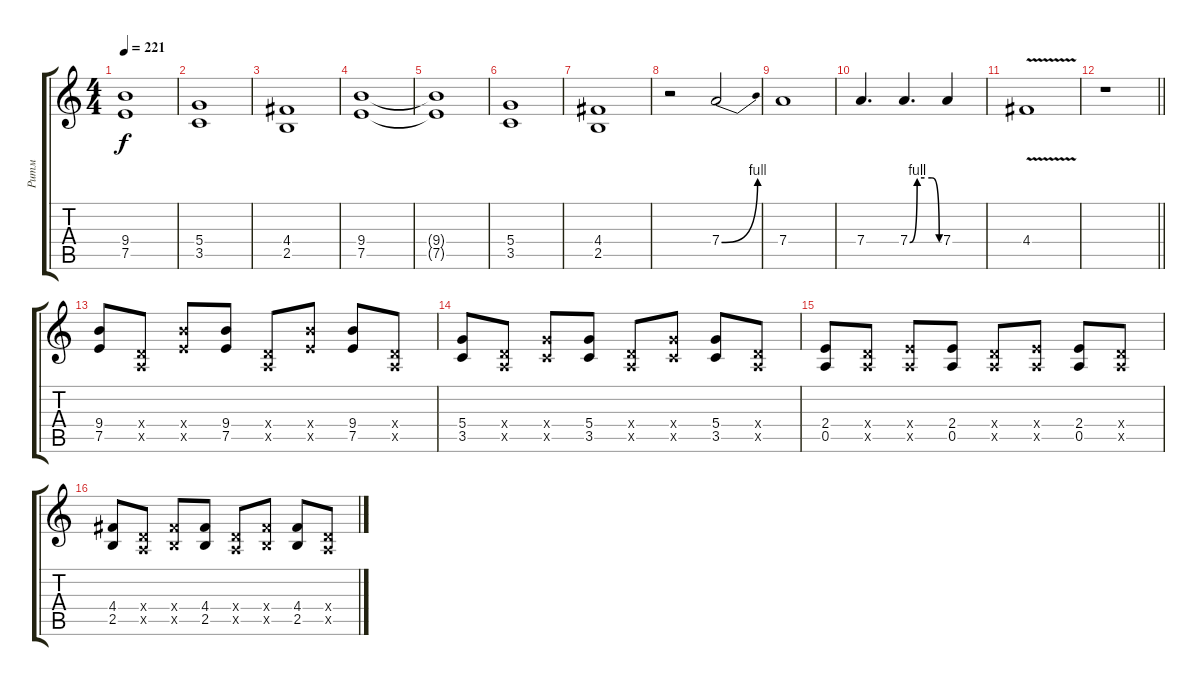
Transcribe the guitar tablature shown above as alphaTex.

\track ("Ритм" "Ритм") {instrument distortionguitar}
\staff {score tabs}
\tuning (E4 B3 G3 D3 A2 E2) {hide}
\ts (4 4)
\tempo 221
\clef g2
\ks c
(9.4{t} 7.5{t}).1{dy f} |
(5.4 3.5).1 |
(4.4 2.5).1 |
(9.4 7.5).1 |
(9.4{t} 7.5{t}).1 |
(5.4 3.5).1 |
(4.4 2.5).1 |
r.2 7.4{be (bend 0 0 60 4)}.2 |
7.4.1 |
7.4.4{d} 7.4{be (custom 0 0 15 4 30 4 45 4 60 0)}.4{d} 7.4.4 |
4.4{v}.1 |
\barLineRight lightlight
r.1 |
(9.4 7.5).8 (0.4{x} 0.5{x}).8 (9.4{x} 7.5{x}).8 (9.4 7.5).8 (0.4{x} 0.5{x}).8 (9.4{x} 7.5{x}).8 (9.4 7.5).8 (0.4{x} 0.5{x}).8 |
(5.4 3.5).8 (0.4{x} 0.5{x}).8 (5.4{x} 3.5{x}).8 (5.4 3.5).8 (0.4{x} 0.5{x}).8 (5.4{x} 3.5{x}).8 (5.4 3.5).8 (0.4{x} 0.5{x}).8 |
(2.4 0.5).8 (0.4{x} 0.5{x}).8 (2.4{x} 0.5{x}).8 (2.4 0.5).8 (0.4{x} 0.5{x}).8 (2.4{x} 0.5{x}).8 (2.4 0.5).8 (0.4{x} 0.5{x}).8 |
(4.4 2.5).8 (0.4{x} 0.5{x}).8 (4.4{x} 2.5{x}).8 (4.4 2.5).8 (0.4{x} 0.5{x}).8 (4.4{x} 2.5{x}).8 (4.4 2.5).8 (0.4{x} 0.5{x}).8
